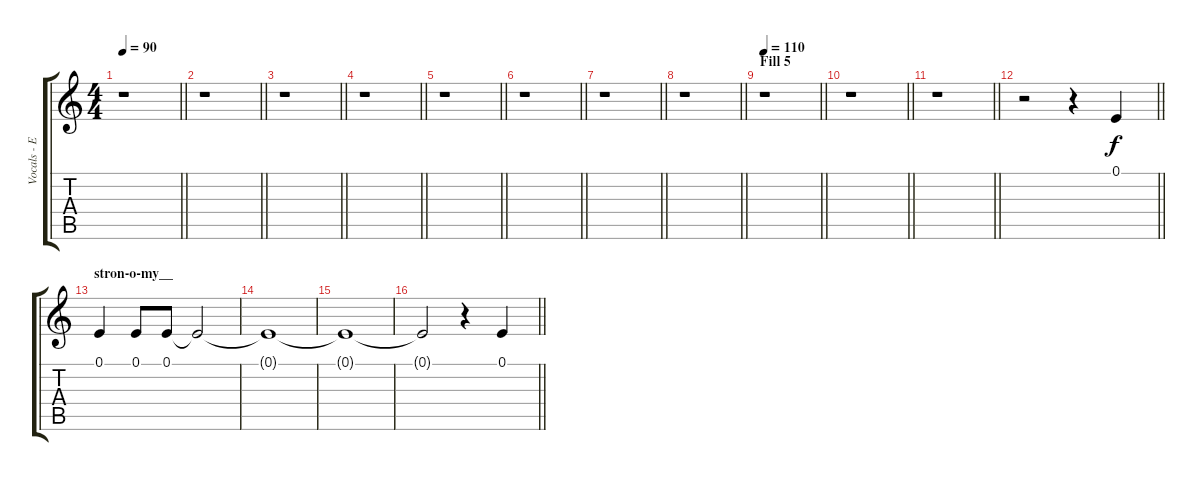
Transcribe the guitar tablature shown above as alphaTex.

\track ("Vocals - Eric" "Vocals - E") {instrument flute}
\staff {score tabs}
\tuning (E4 B3 G3 D3 A2 E2) {hide}
\ts (4 4)
\tempo 90
\clef g2
\barLineRight lightlight
\ks c
r.1{dy f} |
\barLineRight lightlight
r.1 |
\barLineRight lightlight
r.1 |
\barLineRight lightlight
r.1 |
\barLineRight lightlight
r.1 |
\barLineRight lightlight
r.1 |
\barLineRight lightlight
r.1 |
\barLineRight lightlight
r.1 |
\section ("" "Fill 5")
\tempo 110
\barLineRight lightlight
r.1{instrument flute} |
\barLineRight lightlight
r.1 |
\barLineRight lightlight
r.1 |
\barLineRight lightlight
r.2 r.4 0.1.4 |
\section ("" "stron-o-my__")
0.1.4 0.1.8 0.1.8 0.1{t}.2 |
0.1{t}.1 |
0.1{t}.1 |
\barLineRight lightlight
0.1{t}.2 r.4 0.1.4
